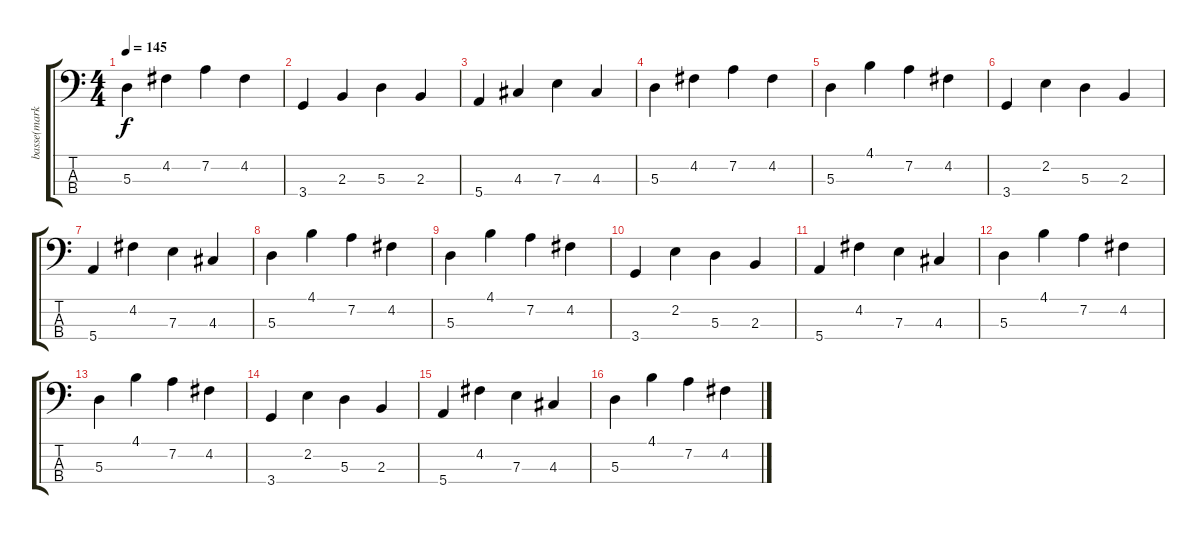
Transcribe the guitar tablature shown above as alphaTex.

\track ("basse(mark)" "basse(mark") {instrument electricbasspick}
\staff {score tabs}
\tuning (G2 D2 A1 E1) {hide}
\ts (4 4)
\tempo 145
\clef f4
\ks c
5.3.4{dy f} 4.2.4 7.2.4 4.2.4 |
3.4.4 2.3.4 5.3.4 2.3.4 |
5.4.4 4.3.4 7.3.4 4.3.4 |
5.3.4 4.2.4 7.2.4 4.2.4 |
5.3.4 4.1.4 7.2.4 4.2.4 |
3.4.4 2.2.4 5.3.4 2.3.4 |
5.4.4 4.2.4 7.3.4 4.3.4 |
5.3.4 4.1.4 7.2.4 4.2.4 |
5.3.4 4.1.4 7.2.4 4.2.4 |
3.4.4 2.2.4 5.3.4 2.3.4 |
5.4.4 4.2.4 7.3.4 4.3.4 |
5.3.4 4.1.4 7.2.4 4.2.4 |
5.3.4 4.1.4 7.2.4 4.2.4 |
3.4.4 2.2.4 5.3.4 2.3.4 |
5.4.4 4.2.4 7.3.4 4.3.4 |
5.3.4 4.1.4 7.2.4 4.2.4
